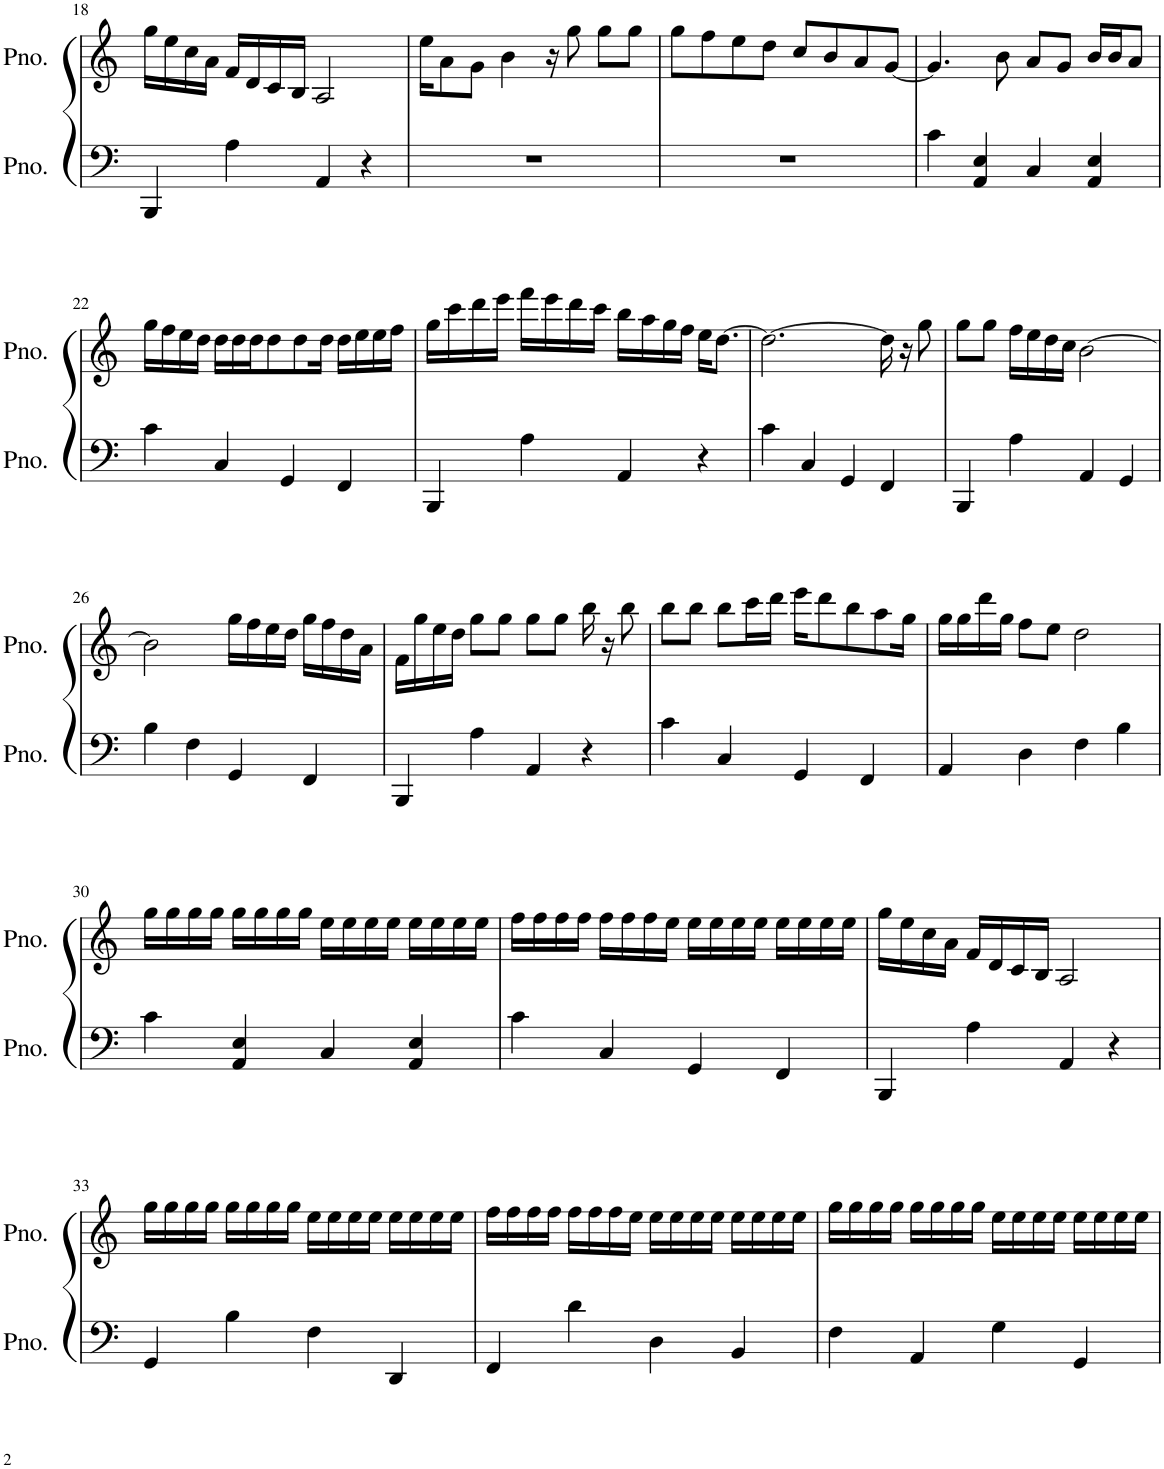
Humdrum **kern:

**kern	**kern
*part2	*part1
*staff2	*staff1
*I"Piano	*I"Piano
*I'Pno.	*I'Pno.
!!LO:PB:g=z
*clefF4	*clefG2
*k[]	*k[]
*M4/4	*M4/4
=18	=18
4BBB/	16gg\LL
.	16ee\
.	16cc\
.	16a\JJ
4A\	16f/LL
.	16d/
.	16c/
.	16B/JJ
4AA/	2A/
4r	.
=19	=19
1r	16ee\KL
.	8a\
.	8g\J
.	4b\
.	16r
.	8gg\
.	8gg\L
.	8gg\J
=20	=20
1r	8gg\L
.	8ff\
.	8ee\
.	8dd\J
.	8cc/L
.	8b/
.	8a/
.	[8g/J
=21	=21
4c\	4.g/]
4AA/ 4E/	.
.	8b\
4C/	8a/L
.	8g/J
4AA/ 4E/	16b/LL
.	16b/J
.	8a/J
!!LO:LB:g=z
=22	=22
4c\	16gg\LL
.	16ff\
.	16ee\
.	16dd\JJ
4C/	16dd\LL
.	16dd\
.	16dd\J
.	8dd\
4GG/	.
.	8dd\
.	16dd\Jk
4FF/	16dd\LL
.	16ee\
.	16ee\
.	16ff\JJ
=23	=23
4BBB/	16gg\LL
.	16ccc\
.	16ddd\
.	16eee\JJ
4A\	16fff\LL
.	16eee\
.	16ddd\
.	16ccc\JJ
4AA/	16bb\LL
.	16aa\
.	16gg\
.	16ff\JJ
4r	16ee\KL
.	[8.dd\J
=24	=24
4c\	2.dd\_
4C/	.
4GG/	.
4FF/	16dd\]
.	16r
.	8gg\
=25	=25
4BBB/	8gg\L
.	8gg\J
4A\	16ff\LL
.	16ee\
.	16dd\
.	16cc\JJ
4AA/	[2b\
4GG/	.
!!LO:LB:g=z
=26	=26
4B\	2b\]
4F\	.
4GG/	16gg\LL
.	16ff\
.	16ee\
.	16dd\JJ
4FF/	16gg\LL
.	16ff\
.	16dd\
.	16a\JJ
=27	=27
4BBB/	16f\LL
.	16gg\
.	16ee\
.	16dd\JJ
4A\	8gg\L
.	8gg\J
4AA/	8gg\L
.	8gg\J
4r	16bb\
.	16r
.	8bb\
=28	=28
4c\	8bb\L
.	8bb\J
4C/	8bb\L
.	16ccc\L
.	16ddd\JJ
4GG/	16eee\KL
.	8ddd\
.	8bb\
4FF/	.
.	8aa\
.	16gg\Jk
=29	=29
4AA/	16gg\LL
.	16gg\
.	16ddd\
.	16gg\JJ
4D\	8ff\L
.	8ee\J
4F\	2dd\
4B\	.
!!LO:LB:g=z
=30	=30
4c\	16gg\LL
.	16gg\
.	16gg\
.	16gg\JJ
4AA/ 4E/	16gg\LL
.	16gg\
.	16gg\
.	16gg\JJ
4C/	16ee\LL
.	16ee\
.	16ee\
.	16ee\JJ
4AA/ 4E/	16ee\LL
.	16ee\
.	16ee\
.	16ee\JJ
=31	=31
4c\	16ff\LL
.	16ff\
.	16ff\
.	16ff\JJ
4C/	16ff\LL
.	16ff\
.	16ff\
.	16ee\JJ
4GG/	16ee\LL
.	16ee\
.	16ee\
.	16ee\JJ
4FF/	16ee\LL
.	16ee\
.	16ee\
.	16ee\JJ
=32	=32
4BBB/	16gg\LL
.	16ee\
.	16cc\
.	16a\JJ
4A\	16f/LL
.	16d/
.	16c/
.	16B/JJ
4AA/	2A/
4r	.
!!LO:LB:g=z
=33	=33
4GG/	16gg\LL
.	16gg\
.	16gg\
.	16gg\JJ
4B\	16gg\LL
.	16gg\
.	16gg\
.	16gg\JJ
4F\	16ee\LL
.	16ee\
.	16ee\
.	16ee\JJ
4DD/	16ee\LL
.	16ee\
.	16ee\
.	16ee\JJ
=34	=34
4FF/	16ff\LL
.	16ff\
.	16ff\
.	16ff\JJ
4d\	16ff\LL
.	16ff\
.	16ff\
.	16ee\JJ
4D\	16ee\LL
.	16ee\
.	16ee\
.	16ee\JJ
4BB/	16ee\LL
.	16ee\
.	16ee\
.	16ee\JJ
=35	=35
4F\	16gg\LL
.	16gg\
.	16gg\
.	16gg\JJ
4AA/	16gg\LL
.	16gg\
.	16gg\
.	16gg\JJ
4G\	16ee\LL
.	16ee\
.	16ee\
.	16ee\JJ
4GG/	16ee\LL
.	16ee\
.	16ee\
.	16ee\JJ
=	=
*-	*-
